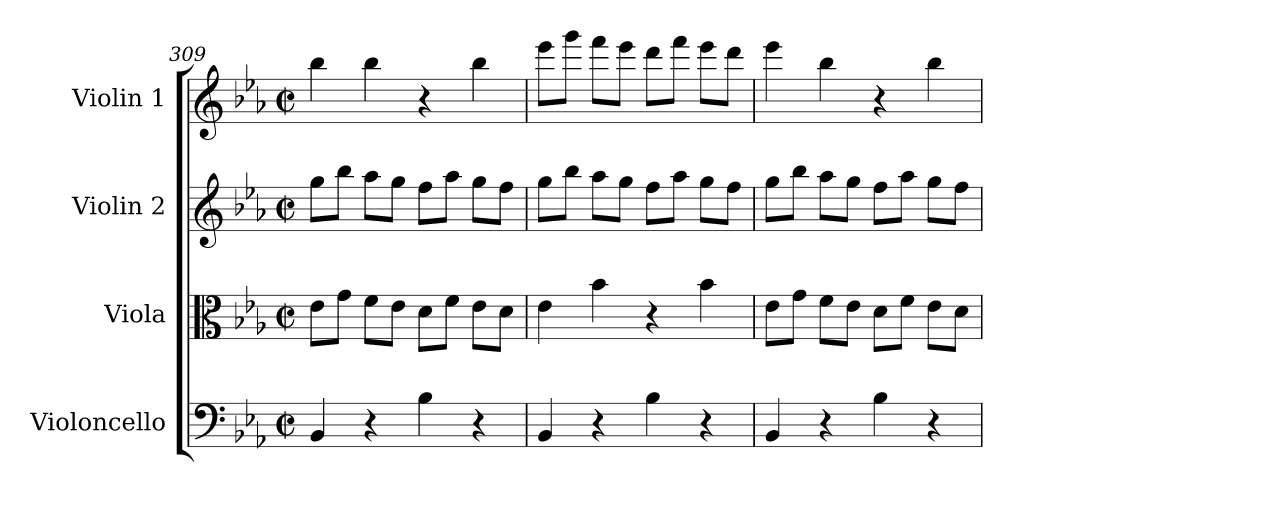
**kern	**kern	**kern	**kern
*part4	*part3	*part2	*part1
*staff4	*staff3	*staff2	*staff1
*I"Violoncello	*I"Viola	*I"Violin 2	*I"Violin 1
*I'Vc	*I'Vla	*I'Vln	*I'Vln
*clefF4	*clefC3	*clefG2	*clefG2
*k[b-e-a-]	*k[b-e-a-]	*k[b-e-a-]	*k[b-e-a-]
*M2/2	*M2/2	*M2/2	*M2/2
*met(c|)	*met(c|)	*met(c|)	*met(c|)
=309	=309	=309	=309
4BB-/	8e-\L	8gg\L	4bb-\
.	8g\J	8bb-\J	.
4r	8f\L	8aa-\L	4bb-\
.	8e-\J	8gg\J	.
4B-\	8d\L	8ff\L	4r
.	8f\J	8aa-\J	.
4r	8e-\L	8gg\L	4bb-\
.	8d\J	8ff\J	.
!!LO:PB:g=z
=310	=310	=310	=310
4BB-/	4e-\	8gg\L	8eee-\L
.	.	8bb-\J	8ggg\J
4r	4b-\	8aa-\L	8fff\L
.	.	8gg\J	8eee-\J
4B-\	4r	8ff\L	8ddd\L
.	.	8aa-\J	8fff\J
4r	4b-\	8gg\L	8eee-\L
.	.	8ff\J	8ddd\J
!!LO:PB:g=z
=311	=311	=311	=311
4BB-/	8e-\L	8gg\L	4eee-\
.	8g\J	8bb-\J	.
4r	8f\L	8aa-\L	4bb-\
.	8e-\J	8gg\J	.
4B-\	8d\L	8ff\L	4r
.	8f\J	8aa-\J	.
4r	8e-\L	8gg\L	4bb-\
.	8d\J	8ff\J	.
=	=	=	=
*-	*-	*-	*-
